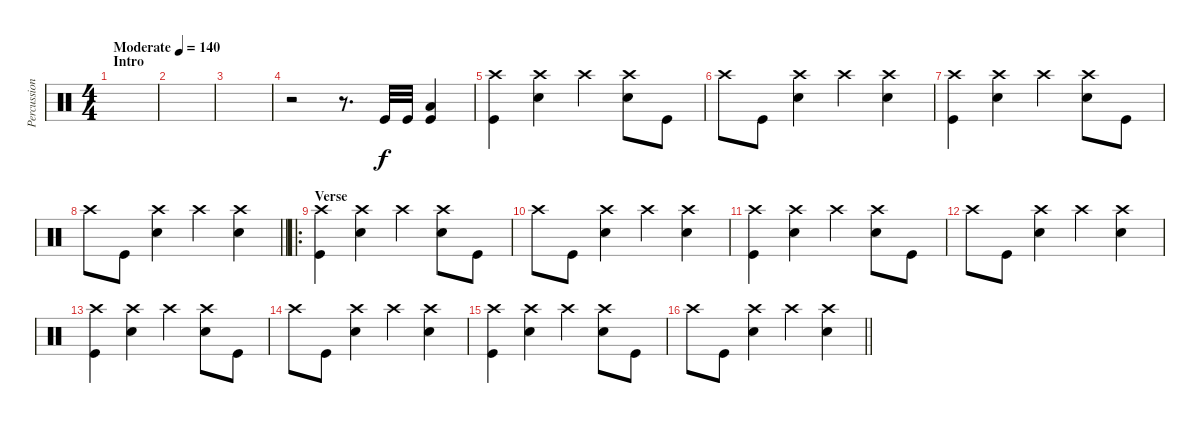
\track ("Percussion" "Percussion") {instrument percussion}
\staff {score}
\articulation defaults
\ts (4 4)
\section ("" "Intro")
\tempo (140 "Moderate")
\clef neutral
\ks c
|
|
|
r.2 r.8{d} "Kick (hit)".32 "Kick (hit)".32 ("Low Floor Tom (hit)" "Kick (hit)").4 |
("Crash high (hit)" "Kick (hit)").4 ("Crash high (hit)" "Snare (hit) 2").4 "Crash high (hit)".4 ("Snare (hit) 2" "Crash high (hit)").8 "Kick (hit)".8 |
"Crash high (hit)".8 "Kick (hit)".8 ("Crash high (hit)" "Snare (hit) 2").4 "Crash high (hit)".4 ("Snare (hit) 2" "Crash high (hit)").4 |
("Crash high (hit)" "Kick (hit)").4 ("Crash high (hit)" "Snare (hit) 2").4 "Crash high (hit)".4 ("Snare (hit) 2" "Crash high (hit)").8 "Kick (hit)".8 |
\barLineRight lightlight "Crash high (hit)".8 "Kick (hit)".8
("Crash high (hit)" "Snare (hit) 2").4 "Crash high (hit)".4 ("Snare (hit) 2" "Crash high (hit)").4 |
\ro
\section ("" "Verse ")
("Crash high (hit)" "Kick (hit)").4 ("Crash high (hit)" "Snare (hit) 2").4 "Crash high (hit)".4 ("Snare (hit) 2" "Crash high (hit)").8 "Kick (hit)".8 |
"Crash high (hit)".8 "Kick (hit)".8 ("Crash high (hit)" "Snare (hit) 2").4 "Crash high (hit)".4 ("Snare (hit) 2" "Crash high (hit)").4 |
("Crash high (hit)" "Kick (hit)").4 ("Crash high (hit)" "Snare (hit) 2").4 "Crash high (hit)".4 ("Snare (hit) 2" "Crash high (hit)").8 "Kick (hit)".8 |
"Crash high (hit)".8 "Kick (hit)".8 ("Crash high (hit)" "Snare (hit) 2").4 "Crash high (hit)".4 ("Snare (hit) 2" "Crash high (hit)").4 |
("Crash high (hit)" "Kick (hit)").4 ("Crash high (hit)" "Snare (hit) 2").4 "Crash high (hit)".4 ("Snare (hit) 2" "Crash high (hit)").8 "Kick (hit)".8 |
"Crash high (hit)".8 "Kick (hit)".8 ("Crash high (hit)" "Snare (hit) 2").4 "Crash high (hit)".4 ("Snare (hit) 2" "Crash high (hit)").4 |
("Crash high (hit)" "Kick (hit)").4 ("Crash high (hit)" "Snare (hit) 2").4 "Crash high (hit)".4 ("Snare (hit) 2" "Crash high (hit)").8 "Kick (hit)".8 |
\barLineRight lightlight "Crash high (hit)".8 "Kick (hit)".8
("Crash high (hit)" "Snare (hit) 2").4 "Crash high (hit)".4 ("Snare (hit) 2" "Crash high (hit)").4
